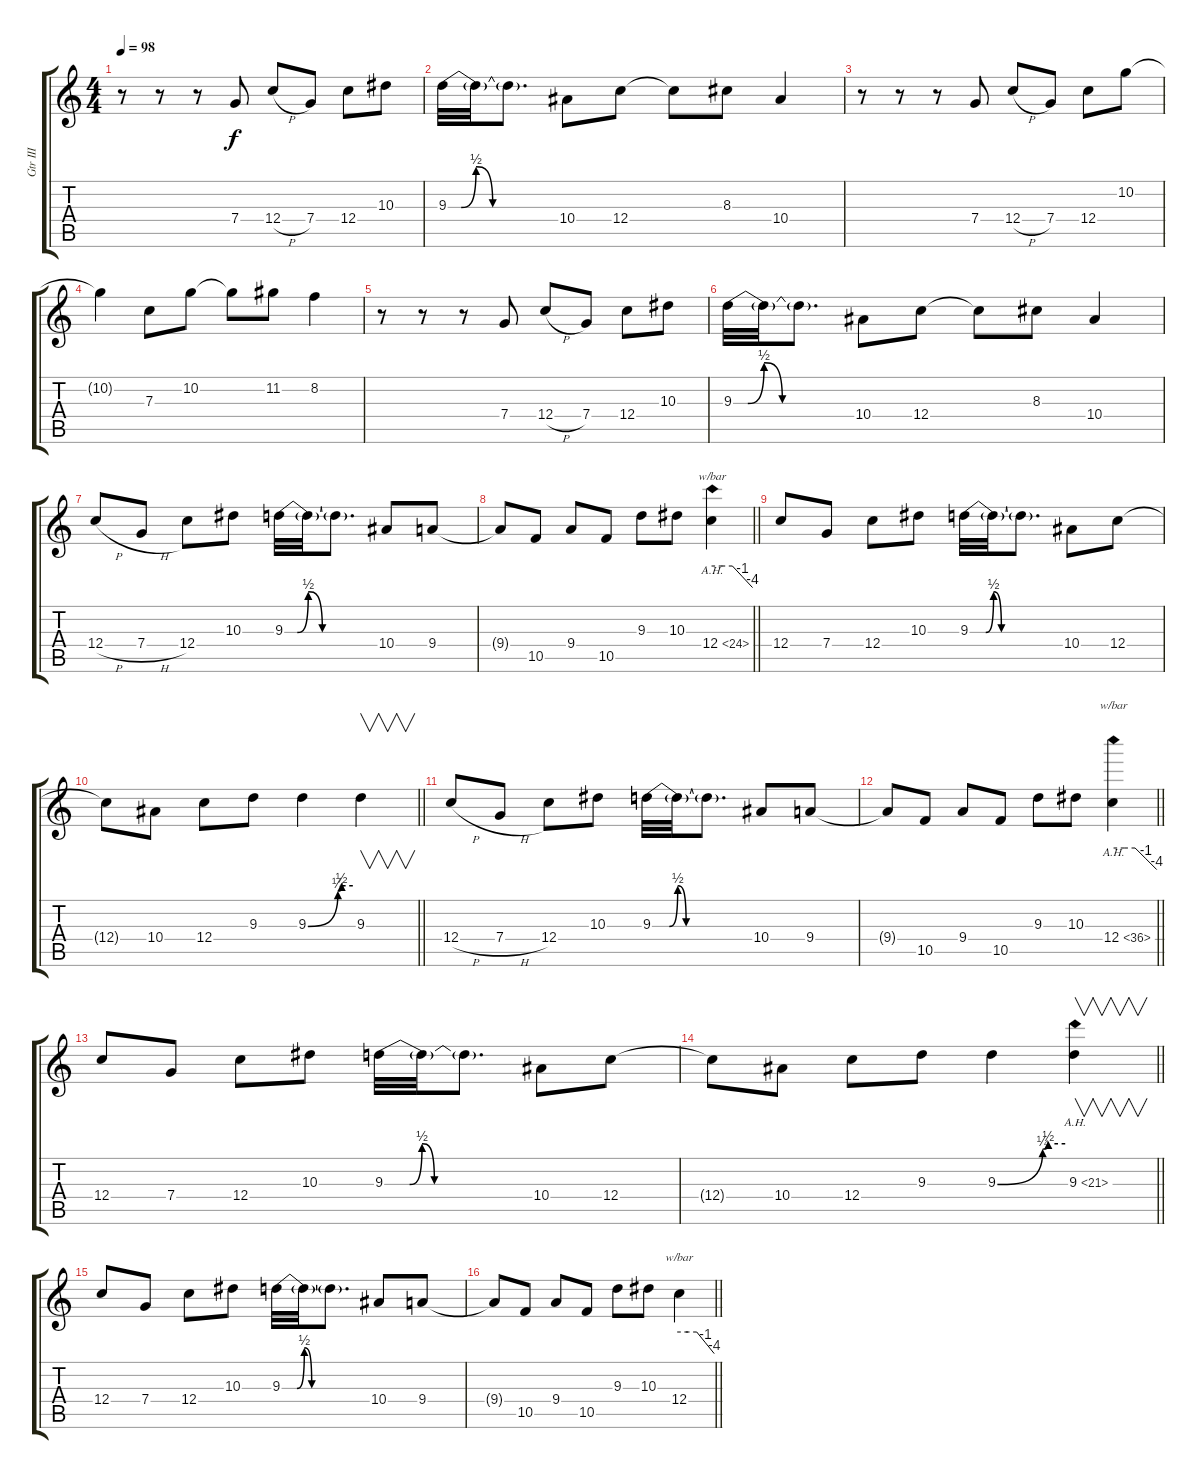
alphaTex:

\track ("Gtr III" "Gtr III") {instrument overdrivenguitar}
\staff {score tabs}
\tuning (D4 A3 F3 C3 G2 C2) {hide}
\ts (4 4)
\tempo 98
\clef g2
\ks c
r.8{dy f instrument overdrivenguitar} r.8 r.8 7.4.8 12.4{h}.8 7.4.8 12.4.8 10.3.8 |
9.3{be (custom 0 0 7 0 15 2 24 0 46 0 60 0)}.32 9.3{t}.32 9.3{t}.8{d} 10.4.8 12.4.8 12.4{t}.8 8.3.8 10.4.4 |
r.8 r.8 r.8 7.4.8 12.4{h}.8 7.4.8 12.4.8 10.2.8 |
10.2{t}.4 7.3.8 10.2.8 10.2{t}.8 11.2.8 8.2.4 |
r.8 r.8 r.8 7.4.8 12.4{h}.8 7.4.8 12.4.8 10.3.8 |
9.3{be (custom 0 0 7 0 15 2 24 0 46 0 60 0)}.32 9.3{t}.32 9.3{t}.8{d} 10.4.8 12.4.8 12.4{t}.8 8.3.8 10.4.4 |
12.4{h}.8 7.4{h}.8 12.4.8 10.3.8 9.3{be (custom 0 0 8 0 15 2 24 0 60 0)}.32 9.3{t}.32 9.3{t}.8{d} 10.4.8 9.4.8 |
\barLineRight lightlight
9.4{t}.8 10.5.8 9.4.8 10.5.8 9.3.8 10.3.8 12.4{ah 12}.4{tbe (custom default 0 0 15 0 30 0 45 -4 60 -16)} |
12.4.8 7.4.8 12.4.8 10.3.8 9.3{be (custom 0 0 10 0 15 2 20 0 60 0)}.32 9.3{t}.32 9.3{t}.8{d} 10.4.8 12.4.8 |
\barLineRight lightlight
12.4{t}.8 10.4.8 12.4.8 9.3.8 9.3{be (custom 0 0 40 1 45 2 60 2)}.4 9.3.4{v} |
12.4{h}.8 7.4{h}.8 12.4.8 10.3.8 9.3{be (custom 0 0 10 0 15 2 20 0 60 0)}.32 9.3{t}.32 9.3{t}.8{d} 10.4.8 9.4.8 |
\barLineRight lightlight
9.4{t}.8 10.5.8 9.4.8 10.5.8 9.3.8 10.3.8 12.4{ah 24}.4{tbe (custom default 0 0 15 0 30 0 45 -4 60 -16)} |
12.4.8 7.4.8 12.4.8 10.3.8 9.3{be (custom 0 0 10 0 15 2 20 0 60 0)}.32 9.3{t}.32 9.3{t}.8{d} 10.4.8 12.4.8 |
\barLineRight lightlight
12.4{t}.8 10.4.8 12.4.8 9.3.8 9.3{be (custom 0 0 40 1 45 2 60 2)}.4 9.3{ah 12}.4{v} |
12.4.8 7.4.8 12.4.8 10.3.8 9.3{be (custom 0 0 10 0 15 2 20 0 60 0)}.32 9.3{t}.32 9.3{t}.8{d} 10.4.8 9.4.8 |
\barLineRight lightlight
9.4{t}.8 10.5.8 9.4.8 10.5.8 9.3.8 10.3.8 12.4.4{tbe (custom default 0 0 15 0 30 0 45 -4 60 -16)}
